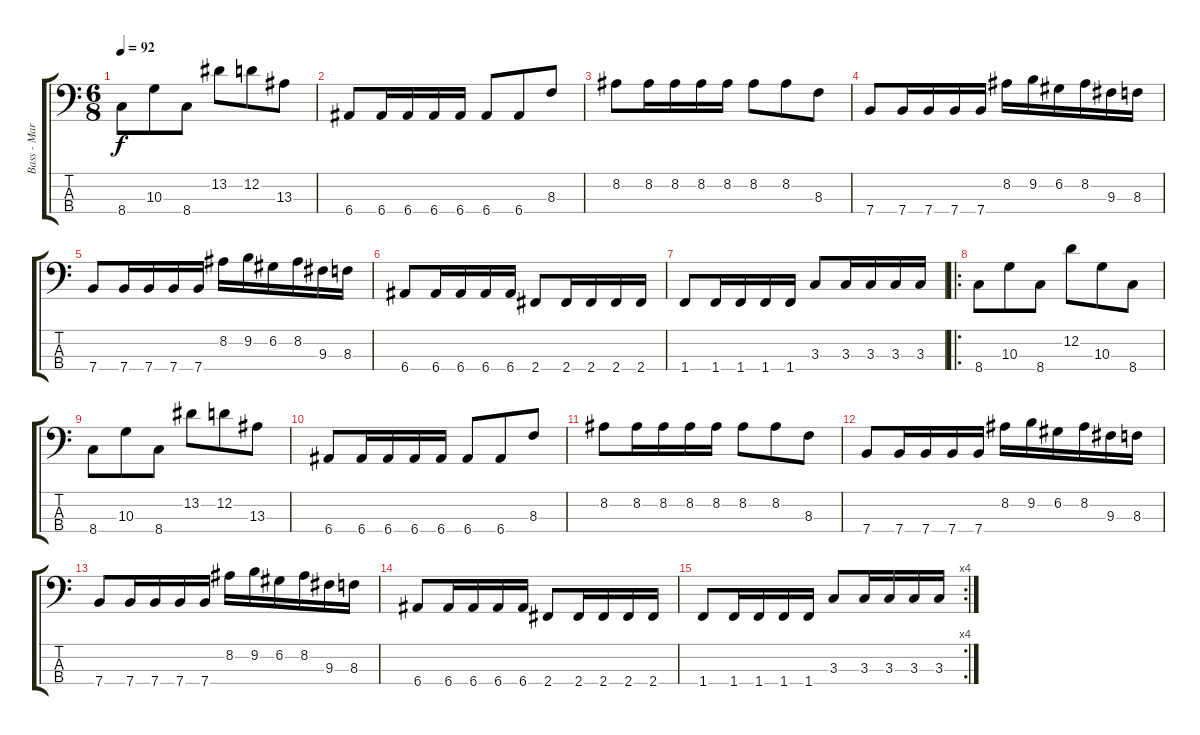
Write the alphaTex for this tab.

\track ("Bass - Martin Lopez" "Bass - Mar") {instrument electricbassfinger}
\staff {score tabs}
\tuning (G2 D2 A1 E1) {hide}
\ts (6 8)
\tempo 92
\clef f4
\ks aminor
8.4.8{dy f} 10.3.8 8.4.8 13.2.8 12.2.8 13.3.8 |
6.4.8 6.4.16 6.4.16 6.4.16 6.4.16 6.4.8 6.4.8 8.3.8 |
8.2.8 8.2.16 8.2.16 8.2.16 8.2.16 8.2.8 8.2.8 8.3.8 |
7.4.8 7.4.16 7.4.16 7.4.16 7.4.16 8.2.16 9.2.16 6.2.16 8.2.16 9.3.16 8.3.16 |
7.4.8 7.4.16 7.4.16 7.4.16 7.4.16 8.2.16 9.2.16 6.2.16 8.2.16 9.3.16 8.3.16 |
6.4.8 6.4.16 6.4.16 6.4.16 6.4.16 2.4.8 2.4.16 2.4.16 2.4.16 2.4.16 |
1.4.8 1.4.16 1.4.16 1.4.16 1.4.16 3.3.8 3.3.16 3.3.16 3.3.16 3.3.16 |
\ro
8.4.8 10.3.8 8.4.8 12.2.8 10.3.8 8.4.8 |
8.4.8 10.3.8 8.4.8 13.2.8 12.2.8 13.3.8 |
6.4.8 6.4.16 6.4.16 6.4.16 6.4.16 6.4.8 6.4.8 8.3.8 |
8.2.8 8.2.16 8.2.16 8.2.16 8.2.16 8.2.8 8.2.8 8.3.8 |
7.4.8 7.4.16 7.4.16 7.4.16 7.4.16 8.2.16 9.2.16 6.2.16 8.2.16 9.3.16 8.3.16 |
7.4.8 7.4.16 7.4.16 7.4.16 7.4.16 8.2.16 9.2.16 6.2.16 8.2.16 9.3.16 8.3.16 |
6.4.8 6.4.16 6.4.16 6.4.16 6.4.16 2.4.8 2.4.16 2.4.16 2.4.16 2.4.16 |
\rc 4
1.4.8 1.4.16 1.4.16 1.4.16 1.4.16 3.3.8 3.3.16 3.3.16 3.3.16 3.3.16
